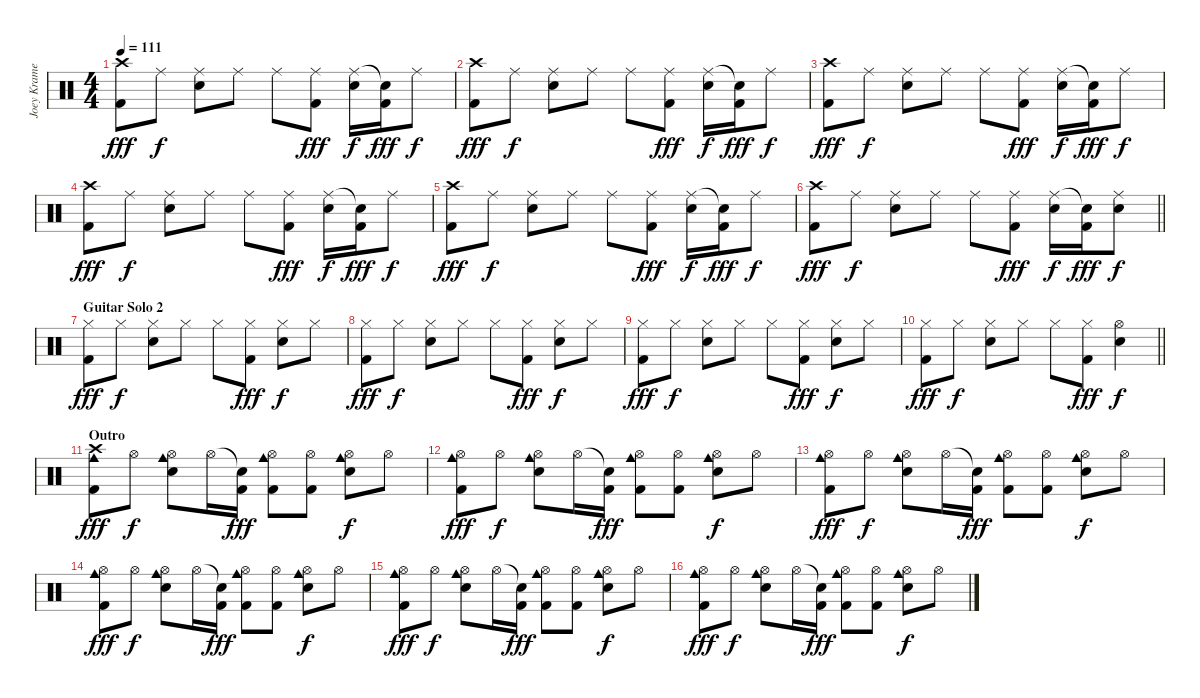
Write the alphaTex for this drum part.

\track ("Joey Kramer" "Joey Krame") {instrument percussion}
\staff {score}
\articulation defaults
\ts (4 4)
\tempo 111
\clef neutral
\ks c
("Crash high (hit)" "Kick (hit) 2").8{dy fff} "Ride (middle)".8{dy f} ("Ride (middle)" "Snare (hit) 2").8 "Ride (middle)".8 "Ride (middle)".8 ("Ride (middle)" "Kick (hit) 2").8{dy fff} ("Ride (middle)" "Snare (hit) 2").16{dy f} ("Snare (hit)"{t} "Kick (hit) 2").16{dy fff} "Ride (middle)".8{dy f} |
("Crash high (hit)" "Kick (hit) 2").8{dy fff} "Ride (middle)".8{dy f} ("Ride (middle)" "Snare (hit) 2").8 "Ride (middle)".8 "Ride (middle)".8 ("Ride (middle)" "Kick (hit) 2").8{dy fff} ("Ride (middle)" "Snare (hit) 2").16{dy f} ("Snare (hit)"{t} "Kick (hit) 2").16{dy fff} "Ride (middle)".8{dy f} |
("Crash high (hit)" "Kick (hit) 2").8{dy fff} "Ride (middle)".8{dy f} ("Ride (middle)" "Snare (hit) 2").8 "Ride (middle)".8 "Ride (middle)".8 ("Ride (middle)" "Kick (hit) 2").8{dy fff} ("Ride (middle)" "Snare (hit) 2").16{dy f} ("Snare (hit)"{t} "Kick (hit) 2").16{dy fff} "Ride (middle)".8{dy f} |
("Crash high (hit)" "Kick (hit) 2").8{dy fff} "Ride (middle)".8{dy f} ("Ride (middle)" "Snare (hit) 2").8 "Ride (middle)".8 "Ride (middle)".8 ("Ride (middle)" "Kick (hit) 2").8{dy fff} ("Ride (middle)" "Snare (hit) 2").16{dy f} ("Snare (hit)"{t} "Kick (hit) 2").16{dy fff} "Ride (middle)".8{dy f} |
("Crash high (hit)" "Kick (hit) 2").8{dy fff} "Ride (middle)".8{dy f} ("Ride (middle)" "Snare (hit) 2").8 "Ride (middle)".8 "Ride (middle)".8 ("Ride (middle)" "Kick (hit) 2").8{dy fff} ("Ride (middle)" "Snare (hit) 2").16{dy f} ("Snare (hit)"{t} "Kick (hit) 2").16{dy fff} "Ride (middle)".8{dy f} |
\barLineRight lightlight
("Crash high (hit)" "Kick (hit) 2").8{dy fff} "Ride (middle)".8{dy f} ("Ride (middle)" "Snare (hit) 2").8 "Ride (middle)".8 "Ride (middle)".8 ("Ride (middle)" "Kick (hit) 2").8{dy fff} ("Ride (middle)" "Snare (hit) 2").16{dy f} ("Snare (hit)"{t} "Kick (hit) 2").16{dy fff} ("Ride (middle)" "Snare (hit) 2").8{dy f} |
\section ("" "Guitar Solo 2")
("Hi-Hat (closed)" "Kick (hit) 2").8{dy fff} "Hi-Hat (closed)".8{dy f} ("Hi-Hat (closed)" "Snare (hit) 2").8 "Hi-Hat (closed)".8 "Hi-Hat (closed)".8 ("Hi-Hat (closed)" "Kick (hit) 2").8{dy fff} ("Hi-Hat (closed)" "Snare (hit) 2").8{dy f} "Hi-Hat (closed)".8 |
("Hi-Hat (closed)" "Kick (hit) 2").8{dy fff} "Hi-Hat (closed)".8{dy f} ("Hi-Hat (closed)" "Snare (hit) 2").8 "Hi-Hat (closed)".8 "Hi-Hat (closed)".8 ("Hi-Hat (closed)" "Kick (hit) 2").8{dy fff} ("Hi-Hat (closed)" "Snare (hit) 2").8{dy f} "Hi-Hat (closed)".8 |
("Hi-Hat (closed)" "Kick (hit) 2").8{dy fff} "Hi-Hat (closed)".8{dy f} ("Hi-Hat (closed)" "Snare (hit) 2").8 "Hi-Hat (closed)".8 "Hi-Hat (closed)".8 ("Hi-Hat (closed)" "Kick (hit) 2").8{dy fff} ("Hi-Hat (closed)" "Snare (hit) 2").8{dy f} "Hi-Hat (closed)".8 |
\barLineRight lightlight
("Hi-Hat (closed)" "Kick (hit) 2").8{dy fff} "Hi-Hat (closed)".8{dy f} ("Hi-Hat (closed)" "Snare (hit) 2").8 "Hi-Hat (closed)".8 "Hi-Hat (closed)".8 ("Hi-Hat (closed)" "Kick (hit) 2").8{dy fff} ("Hi-Hat (open)" "Snare (hit) 2").4{dy f} |
\section ("" "Outro")
("Crash high (hit)" "Cowbell medium (hit)" "Kick (hit) 2").8{dy fff} "Hi-Hat (open)".8{dy f} ("Hi-Hat (open)" "Cowbell medium (hit)" "Snare (hit) 2").8 "Hi-Hat (open)".16 ("Snare (hit)"{t} "Kick (hit) 2").16{dy fff} ("Hi-Hat (open)" "Cowbell medium (hit)" "Kick (hit) 2").8 ("Hi-Hat (open)" "Kick (hit) 2").8 ("Hi-Hat (open)" "Cowbell medium (hit)" "Snare (hit) 2").8{dy f} "Hi-Hat (open)".8 |
("Hi-Hat (open)" "Cowbell medium (hit)" "Kick (hit) 2").8{dy fff} "Hi-Hat (open)".8{dy f} ("Hi-Hat (open)" "Cowbell medium (hit)" "Snare (hit) 2").8 "Hi-Hat (open)".16 ("Snare (hit)"{t} "Kick (hit) 2").16{dy fff} ("Hi-Hat (open)" "Cowbell medium (hit)" "Kick (hit) 2").8 ("Hi-Hat (open)" "Kick (hit) 2").8 ("Hi-Hat (open)" "Cowbell medium (hit)" "Snare (hit) 2").8{dy f} "Hi-Hat (open)".8 |
("Hi-Hat (open)" "Cowbell medium (hit)" "Kick (hit) 2").8{dy fff} "Hi-Hat (open)".8{dy f} ("Hi-Hat (open)" "Cowbell medium (hit)" "Snare (hit) 2").8 "Hi-Hat (open)".16 ("Snare (hit)"{t} "Kick (hit) 2").16{dy fff} ("Hi-Hat (open)" "Cowbell medium (hit)" "Kick (hit) 2").8 ("Hi-Hat (open)" "Kick (hit) 2").8 ("Hi-Hat (open)" "Cowbell medium (hit)" "Snare (hit) 2").8{dy f} "Hi-Hat (open)".8 |
("Hi-Hat (open)" "Cowbell medium (hit)" "Kick (hit) 2").8{dy fff} "Hi-Hat (open)".8{dy f} ("Hi-Hat (open)" "Cowbell medium (hit)" "Snare (hit) 2").8 "Hi-Hat (open)".16 ("Snare (hit)"{t} "Kick (hit) 2").16{dy fff} ("Hi-Hat (open)" "Cowbell medium (hit)" "Kick (hit) 2").8 ("Hi-Hat (open)" "Kick (hit) 2").8 ("Hi-Hat (open)" "Cowbell medium (hit)" "Snare (hit) 2").8{dy f} "Hi-Hat (open)".8 |
("Hi-Hat (open)" "Cowbell medium (hit)" "Kick (hit) 2").8{dy fff} "Hi-Hat (open)".8{dy f} ("Hi-Hat (open)" "Cowbell medium (hit)" "Snare (hit) 2").8 "Hi-Hat (open)".16 ("Snare (hit)"{t} "Kick (hit) 2").16{dy fff} ("Hi-Hat (open)" "Cowbell medium (hit)" "Kick (hit) 2").8 ("Hi-Hat (open)" "Kick (hit) 2").8 ("Hi-Hat (open)" "Cowbell medium (hit)" "Snare (hit) 2").8{dy f} "Hi-Hat (open)".8 |
("Hi-Hat (open)" "Cowbell medium (hit)" "Kick (hit) 2").8{dy fff} "Hi-Hat (open)".8{dy f} ("Hi-Hat (open)" "Cowbell medium (hit)" "Snare (hit) 2").8 "Hi-Hat (open)".16 ("Snare (hit)"{t} "Kick (hit) 2").16{dy fff} ("Hi-Hat (open)" "Cowbell medium (hit)" "Kick (hit) 2").8 ("Hi-Hat (open)" "Kick (hit) 2").8 ("Hi-Hat (open)" "Cowbell medium (hit)" "Snare (hit) 2").8{dy f} "Hi-Hat (open)".8
